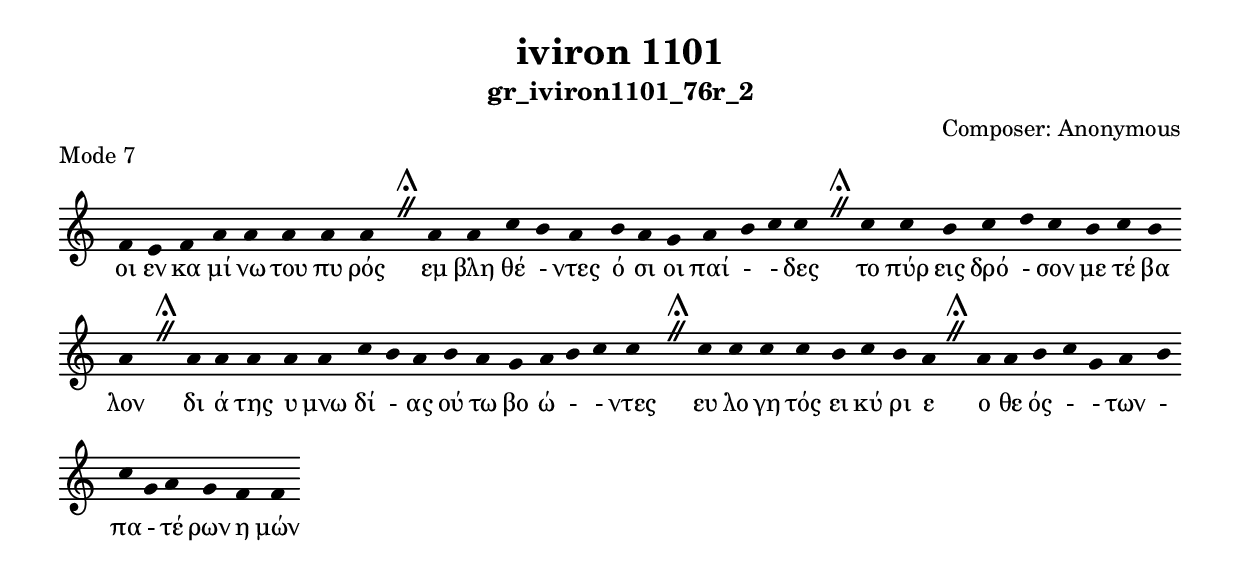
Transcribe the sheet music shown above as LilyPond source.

\include "gregorian.ly"

	\header {
 	  title = "iviron 1101"
	  subtitle = "gr_iviron1101_76r_2"
	  composer = "Composer: Αnonymous"
	  piece = "Mode 7"
	}

	chant = {
	  f'4 e'4 f'4 a'4 a'4 a'4 a'4 a'4 \divisioMaior
 a'4 a'4 c''4 b'4 a'4 b'4 a'4 g'4 a'4 b'4 c''4 c''4 \divisioMaior
 c''4 c''4 b'4 c''4 d''4 c''4 b'4 c''4 b'4 a'4 \divisioMaior
 a'4 a'4 a'4 a'4 a'4 c''4 b'4 a'4 b'4 a'4 g'4 a'4 b'4 c''4 c''4 \divisioMaior
 c''4 c''4 c''4 c''4 b'4 c''4 b'4 a'4 \divisioMaior
 a'4 a'4 b'4 c''4 g'4 a'4 b'4 c''4 g'4 a'4 g'4 f'4 f'4\finalis
	}

	verba = \lyricmode {οι εν κα μί νω του πυ ρός 
εμ βλη θέ - ντες ό σι οι παί -  - δες 
το πύρ εις δρό - σον με τέ βα λον 
δι ά της υ μνω δί - ας ού τω βο ώ -  - ντες 
ευ λο γη τός ει κύ ρι ε 
ο θε ός -  - των - πα - τέ ρων η μών 
	}


	\score {
	  \new Staff <<
	  \new Voice = "melody" \chant
	  \new Lyrics = "one" \lyricsto melody \verba
	  >>
	  \layout {
	    \context {
	      \Staff
	      \remove "Time_signature_engraver"
	      \remove "Bar_engraver"
	    }
	    \context {
	      \Voice
	      \remove "Stem_engraver"
	    }
	  }
	}